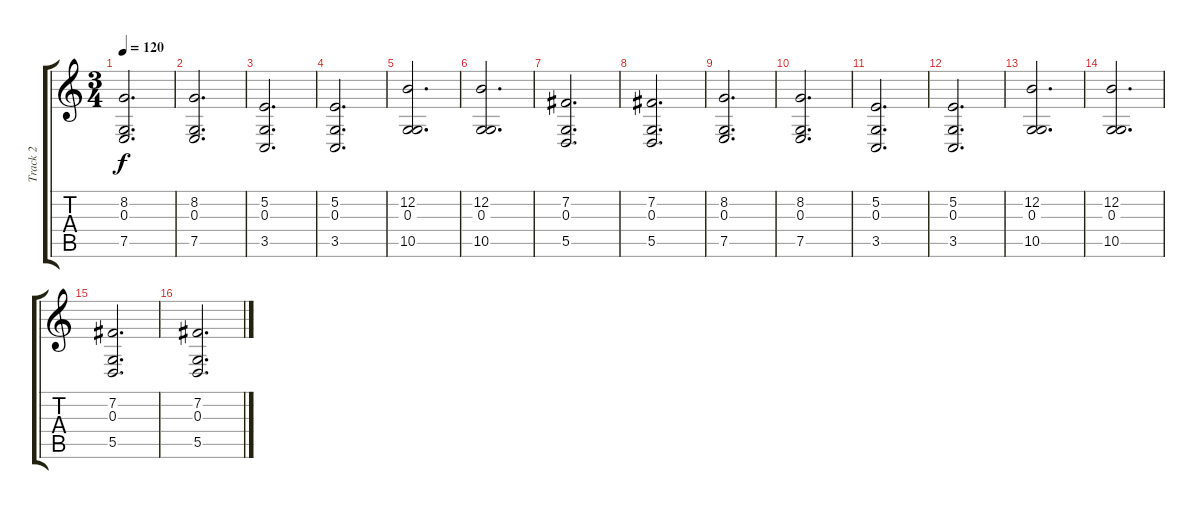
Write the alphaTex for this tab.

\track ("Track 2" "Track 2") {instrument stringensemble1}
\staff {score tabs}
\tuning (E4 B3 G3 D3 A2 E2) {hide}
\ts (3 4)
\tempo 120
\clef g2
\ks c
(8.2 0.3 7.5).2{d dy f} |
(8.2 0.3 7.5).2{d} |
(5.2 0.3 3.5).2{d} |
(5.2 0.3 3.5).2{d} |
(12.2 0.3 10.5).2{d} |
(12.2 0.3 10.5).2{d} |
(7.2 0.3 5.5).2{d} |
(7.2 0.3 5.5).2{d} |
(8.2 0.3 7.5).2{d} |
(8.2 0.3 7.5).2{d} |
(5.2 0.3 3.5).2{d} |
(5.2 0.3 3.5).2{d} |
(12.2 0.3 10.5).2{d} |
(12.2 0.3 10.5).2{d} |
(7.2 0.3 5.5).2{d} |
(7.2 0.3 5.5).2{d}
